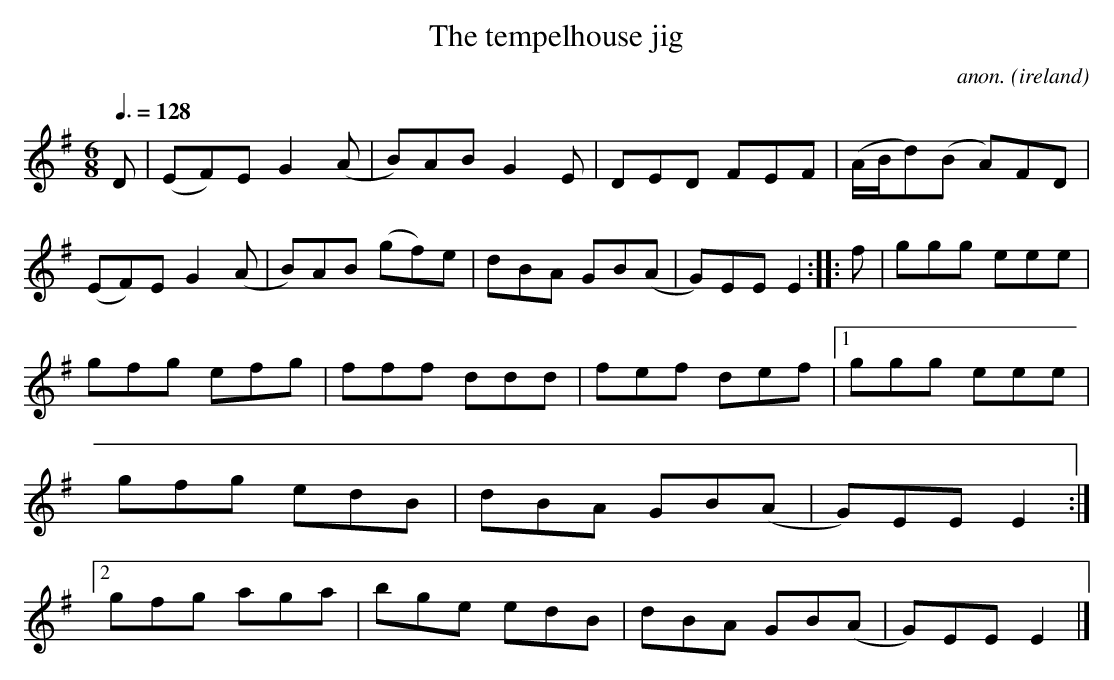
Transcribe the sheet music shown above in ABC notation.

X:1
T:The tempelhouse jig
O:ireland
C:anon.
M:6/8
L:1/8
Q:3/8=128
K:Em
D|(EF)E G2(A|B)AB G2E|DED FEF|(A/B/d)(B A)FD|\
(EF)E G2(A|B)AB (gf)e|dBA GB(A|G)EE E2:: f|ggg eee|
gfg efg|fff ddd|fef def|[1ggg eee|gfg edB|dBA GB(A|G)EE E2:|[2gfg aga|\
bge edB|dBA GB(A|G)EEE2|]
